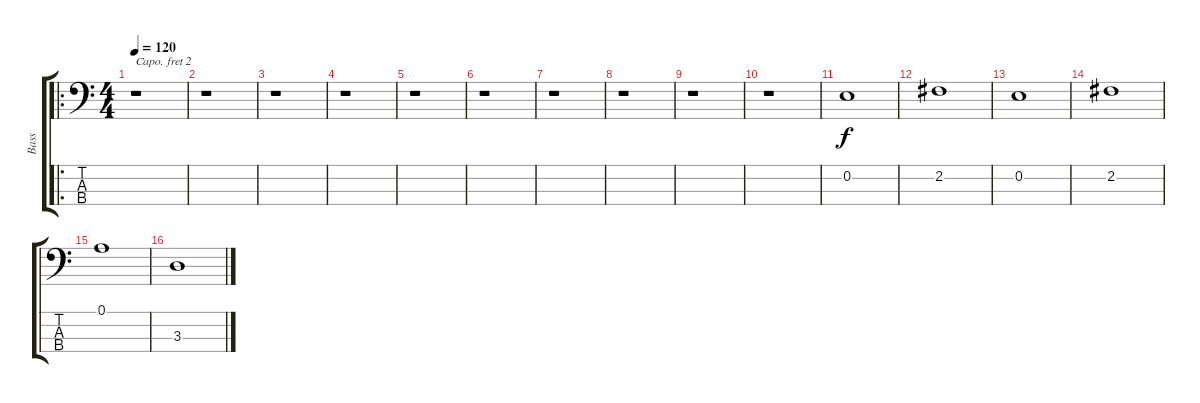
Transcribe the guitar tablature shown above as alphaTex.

\track ("Bass" "Bass") {instrument acousticbass}
\staff {score tabs}
\capo 2
\tuning (G2 D2 A1 E1) {hide}
\ro
\ts (4 4)
\tempo 120
\clef f4
\ks c
r.1{dy f instrument acousticbass} |
r.1 |
r.1 |
r.1 |
r.1 |
r.1 |
r.1 |
r.1 |
r.1 |
r.1 |
0.2.1 |
2.2.1 |
0.2.1 |
2.2.1 |
0.1.1 |
3.3.1
